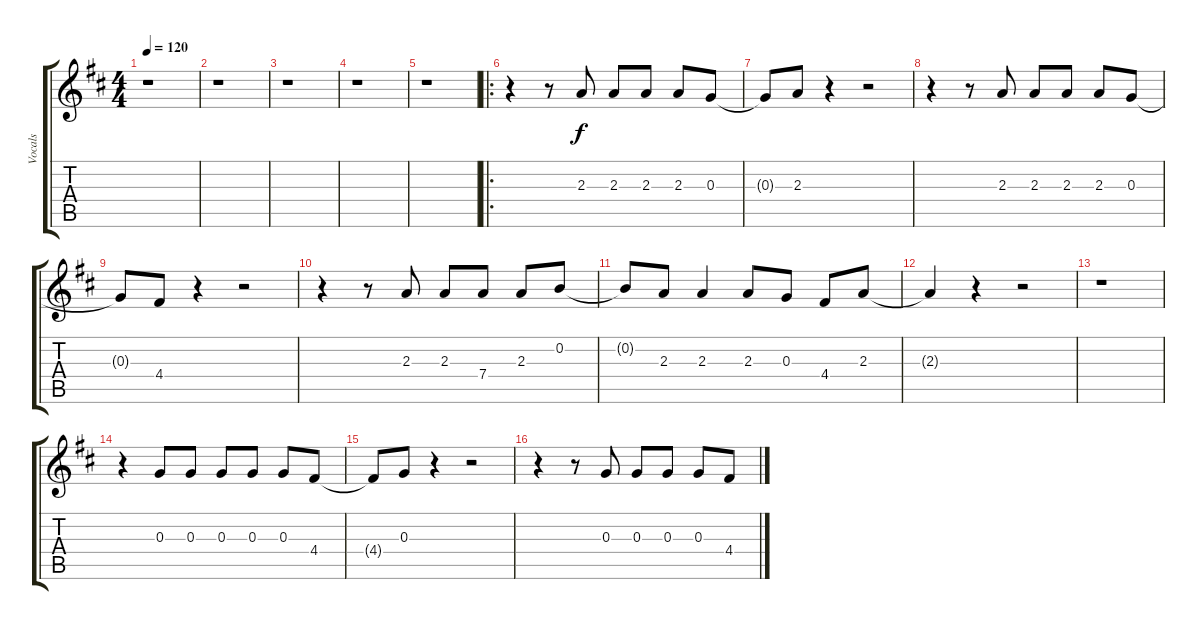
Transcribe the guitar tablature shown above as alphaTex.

\track ("Vocals" "Vocals") {instrument acousticguitarnylon}
\staff {score tabs}
\tuning (E4 B3 G3 D3 A2 E2) {hide}
\ts (4 4)
\tempo 120
\clef g2
\ks d
r.1{dy f instrument acousticguitarnylon} |
r.1 |
r.1 |
r.1 |
r.1 |
\ro
r.4 r.8 2.3.8 2.3.8 2.3.8 2.3.8 0.3.8 |
0.3{t}.8 2.3.8 r.4 r.2 |
r.4 r.8 2.3.8 2.3.8 2.3.8 2.3.8 0.3.8 |
0.3{t}.8 4.4.8 r.4 r.2 |
r.4 r.8 2.3.8 2.3.8 7.4.8 2.3.8 0.2.8 |
0.2{t}.8 2.3.8 2.3.4 2.3.8 0.3.8 4.4.8 2.3.8 |
2.3{t}.4 r.4 r.2 |
r.1 |
r.4 0.3.8 0.3.8 0.3.8 0.3.8 0.3.8 4.4.8 |
4.4{t}.8 0.3.8 r.4 r.2 |
r.4 r.8 0.3.8 0.3.8 0.3.8 0.3.8 4.4.8
